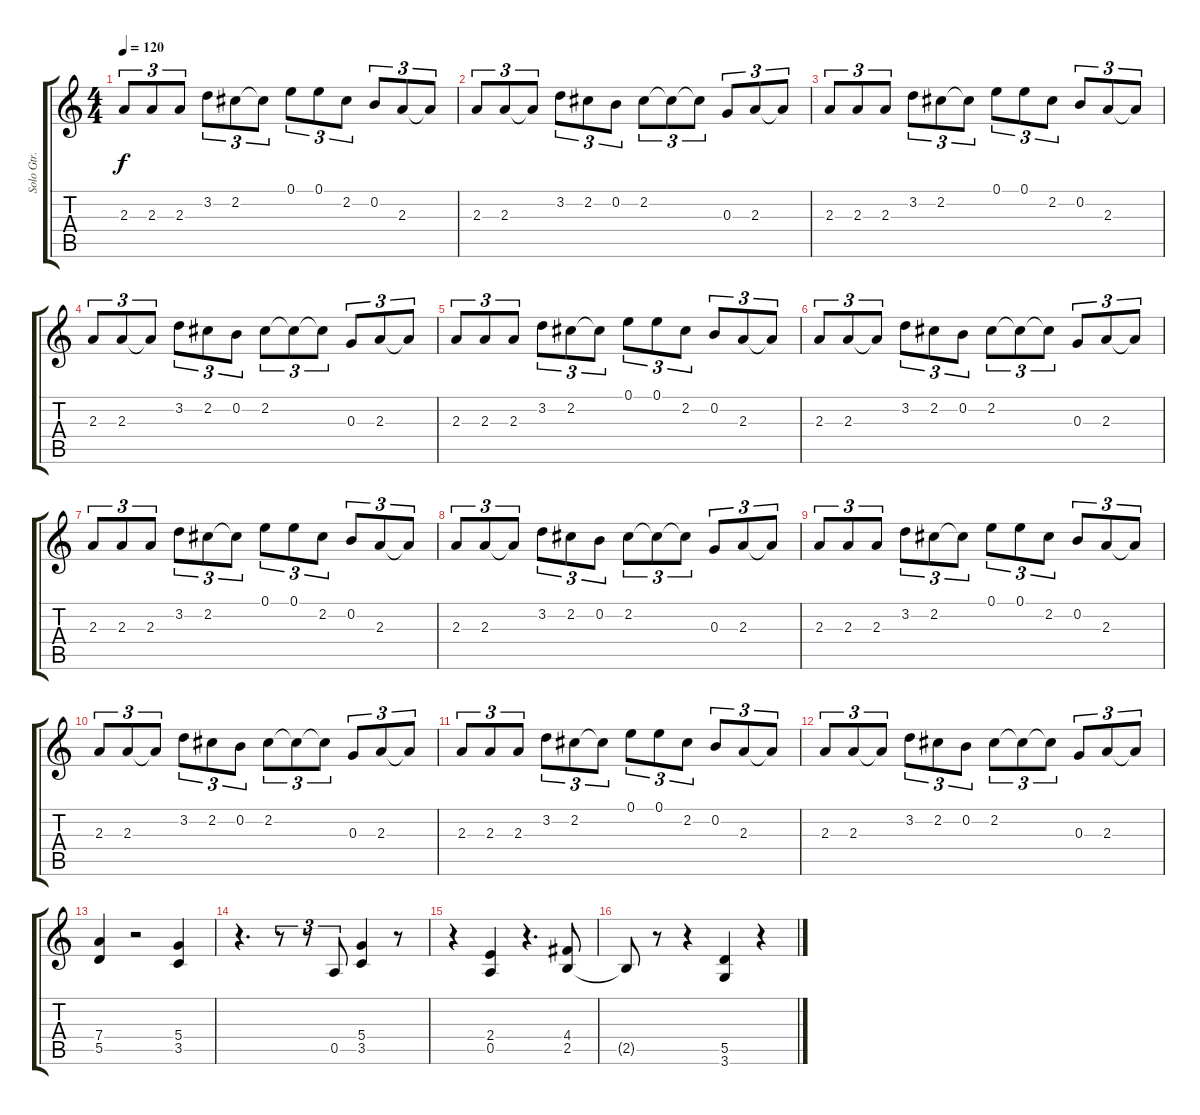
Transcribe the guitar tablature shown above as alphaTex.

\track ("Solo Gtr. 2" "Solo Gtr. ") {instrument overdrivenguitar}
\staff {score tabs}
\tuning (E4 B3 G3 D3 A2 E2) {hide}
\ts (4 4)
\tempo 120
\clef g2
\ks c
2.3.8{tu (3 2) dy f} 2.3.8{tu (3 2)} 2.3.8{tu (3 2)} 3.2.8{tu (3 2)} 2.2.8{tu (3 2)} 2.2{t}.8{tu (3 2)} 0.1.8{tu (3 2)} 0.1.8{tu (3 2)} 2.2.8{tu (3 2)} 0.2.8{tu (3 2)} 2.3.8{tu (3 2)} 2.3{t}.8{tu (3 2)} |
2.3.8{tu (3 2)} 2.3.8{tu (3 2)} 2.3{t}.8{tu (3 2)} 3.2.8{tu (3 2)} 2.2.8{tu (3 2)} 0.2.8{tu (3 2)} 2.2.8{tu (3 2)} 2.2{t}.8{tu (3 2)} 2.2{t}.8{tu (3 2)} 0.3.8{tu (3 2)} 2.3.8{tu (3 2)} 2.3{t}.8{tu (3 2)} |
2.3.8{tu (3 2)} 2.3.8{tu (3 2)} 2.3.8{tu (3 2)} 3.2.8{tu (3 2)} 2.2.8{tu (3 2)} 2.2{t}.8{tu (3 2)} 0.1.8{tu (3 2)} 0.1.8{tu (3 2)} 2.2.8{tu (3 2)} 0.2.8{tu (3 2)} 2.3.8{tu (3 2)} 2.3{t}.8{tu (3 2)} |
2.3.8{tu (3 2)} 2.3.8{tu (3 2)} 2.3{t}.8{tu (3 2)} 3.2.8{tu (3 2)} 2.2.8{tu (3 2)} 0.2.8{tu (3 2)} 2.2.8{tu (3 2)} 2.2{t}.8{tu (3 2)} 2.2{t}.8{tu (3 2)} 0.3.8{tu (3 2)} 2.3.8{tu (3 2)} 2.3{t}.8{tu (3 2)} |
2.3.8{tu (3 2)} 2.3.8{tu (3 2)} 2.3.8{tu (3 2)} 3.2.8{tu (3 2)} 2.2.8{tu (3 2)} 2.2{t}.8{tu (3 2)} 0.1.8{tu (3 2)} 0.1.8{tu (3 2)} 2.2.8{tu (3 2)} 0.2.8{tu (3 2)} 2.3.8{tu (3 2)} 2.3{t}.8{tu (3 2)} |
2.3.8{tu (3 2)} 2.3.8{tu (3 2)} 2.3{t}.8{tu (3 2)} 3.2.8{tu (3 2)} 2.2.8{tu (3 2)} 0.2.8{tu (3 2)} 2.2.8{tu (3 2)} 2.2{t}.8{tu (3 2)} 2.2{t}.8{tu (3 2)} 0.3.8{tu (3 2)} 2.3.8{tu (3 2)} 2.3{t}.8{tu (3 2)} |
2.3.8{tu (3 2)} 2.3.8{tu (3 2)} 2.3.8{tu (3 2)} 3.2.8{tu (3 2)} 2.2.8{tu (3 2)} 2.2{t}.8{tu (3 2)} 0.1.8{tu (3 2)} 0.1.8{tu (3 2)} 2.2.8{tu (3 2)} 0.2.8{tu (3 2)} 2.3.8{tu (3 2)} 2.3{t}.8{tu (3 2)} |
2.3.8{tu (3 2)} 2.3.8{tu (3 2)} 2.3{t}.8{tu (3 2)} 3.2.8{tu (3 2)} 2.2.8{tu (3 2)} 0.2.8{tu (3 2)} 2.2.8{tu (3 2)} 2.2{t}.8{tu (3 2)} 2.2{t}.8{tu (3 2)} 0.3.8{tu (3 2)} 2.3.8{tu (3 2)} 2.3{t}.8{tu (3 2)} |
2.3.8{tu (3 2)} 2.3.8{tu (3 2)} 2.3.8{tu (3 2)} 3.2.8{tu (3 2)} 2.2.8{tu (3 2)} 2.2{t}.8{tu (3 2)} 0.1.8{tu (3 2)} 0.1.8{tu (3 2)} 2.2.8{tu (3 2)} 0.2.8{tu (3 2)} 2.3.8{tu (3 2)} 2.3{t}.8{tu (3 2)} |
2.3.8{tu (3 2)} 2.3.8{tu (3 2)} 2.3{t}.8{tu (3 2)} 3.2.8{tu (3 2)} 2.2.8{tu (3 2)} 0.2.8{tu (3 2)} 2.2.8{tu (3 2)} 2.2{t}.8{tu (3 2)} 2.2{t}.8{tu (3 2)} 0.3.8{tu (3 2)} 2.3.8{tu (3 2)} 2.3{t}.8{tu (3 2)} |
2.3.8{tu (3 2)} 2.3.8{tu (3 2)} 2.3.8{tu (3 2)} 3.2.8{tu (3 2)} 2.2.8{tu (3 2)} 2.2{t}.8{tu (3 2)} 0.1.8{tu (3 2)} 0.1.8{tu (3 2)} 2.2.8{tu (3 2)} 0.2.8{tu (3 2)} 2.3.8{tu (3 2)} 2.3{t}.8{tu (3 2)} |
2.3.8{tu (3 2)} 2.3.8{tu (3 2)} 2.3{t}.8{tu (3 2)} 3.2.8{tu (3 2)} 2.2.8{tu (3 2)} 0.2.8{tu (3 2)} 2.2.8{tu (3 2)} 2.2{t}.8{tu (3 2)} 2.2{t}.8{tu (3 2)} 0.3.8{tu (3 2)} 2.3.8{tu (3 2)} 2.3{t}.8{tu (3 2)} |
(7.4 5.5).4 r.2 (5.4 3.5).4 |
r.4{d} r.8{tu (3 2)} r.8{tu (3 2)} 0.5.8{tu (3 2)} (5.4 3.5).4 r.8 |
r.4 (2.4 0.5).4 r.4{d} (4.4 2.5).8 |
2.5{t}.8 r.8 r.4 (5.5 3.6).4 r.4
